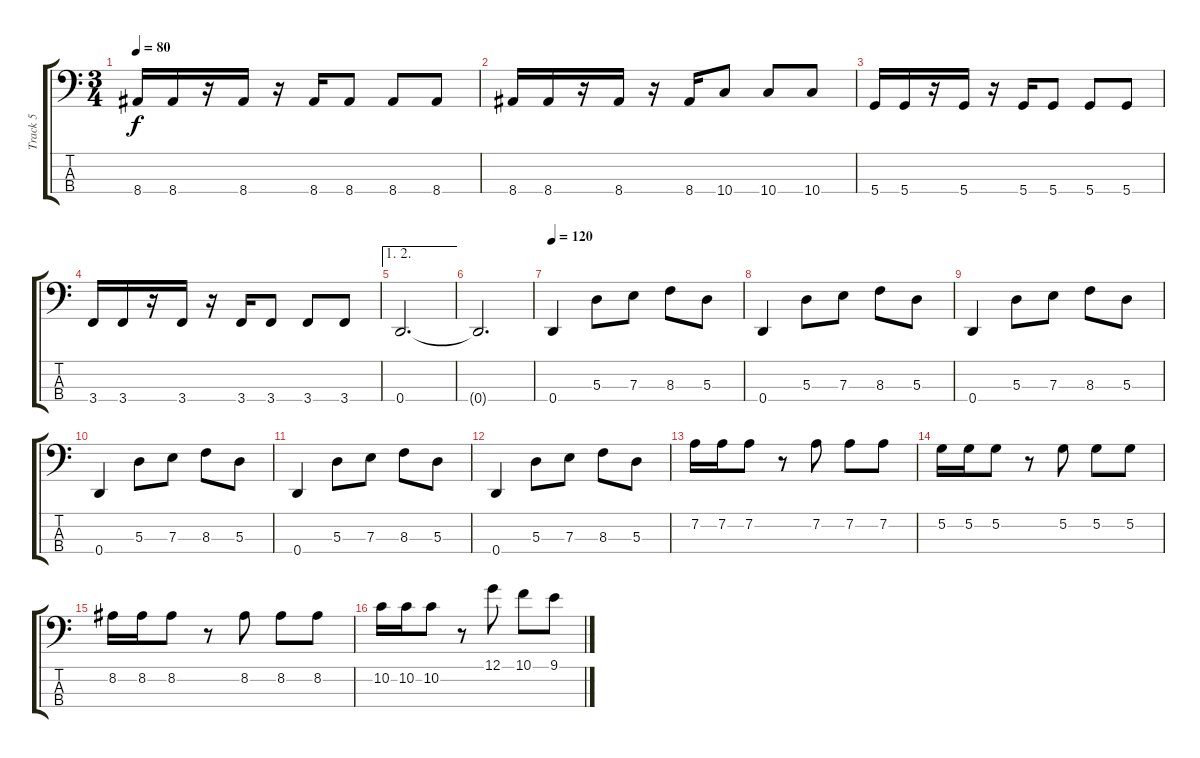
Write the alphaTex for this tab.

\track ("Track 5" "Track 5") {instrument electricbassfinger}
\staff {score tabs}
\tuning (G2 D2 A1 D1) {hide}
\ts (3 4)
\tempo 80
\clef f4
\ks c
8.4.16{dy f} 8.4.16 r.16 8.4.16 r.16 8.4.16 8.4.8 8.4.8 8.4.8 |
8.4.16 8.4.16 r.16 8.4.16 r.16 8.4.16 10.4.8 10.4.8 10.4.8 |
5.4.16 5.4.16 r.16 5.4.16 r.16 5.4.16 5.4.8 5.4.8 5.4.8 |
3.4.16 3.4.16 r.16 3.4.16 r.16 3.4.16 3.4.8 3.4.8 3.4.8 |
\ae (1 2)
0.4.2{d} |
0.4{t}.2{d} |
\tempo 120
0.4.4 5.3.8 7.3.8 8.3.8 5.3.8 |
0.4.4 5.3.8 7.3.8 8.3.8 5.3.8 |
0.4.4 5.3.8 7.3.8 8.3.8 5.3.8 |
0.4.4 5.3.8 7.3.8 8.3.8 5.3.8 |
0.4.4 5.3.8 7.3.8 8.3.8 5.3.8 |
0.4.4 5.3.8 7.3.8 8.3.8 5.3.8 |
7.2.16 7.2.16 7.2.8 r.8 7.2.8 7.2.8 7.2.8 |
5.2.16 5.2.16 5.2.8 r.8 5.2.8 5.2.8 5.2.8 |
8.2.16 8.2.16 8.2.8 r.8 8.2.8 8.2.8 8.2.8 |
10.2.16 10.2.16 10.2.8 r.8 12.1.8 10.1.8 9.1.8
